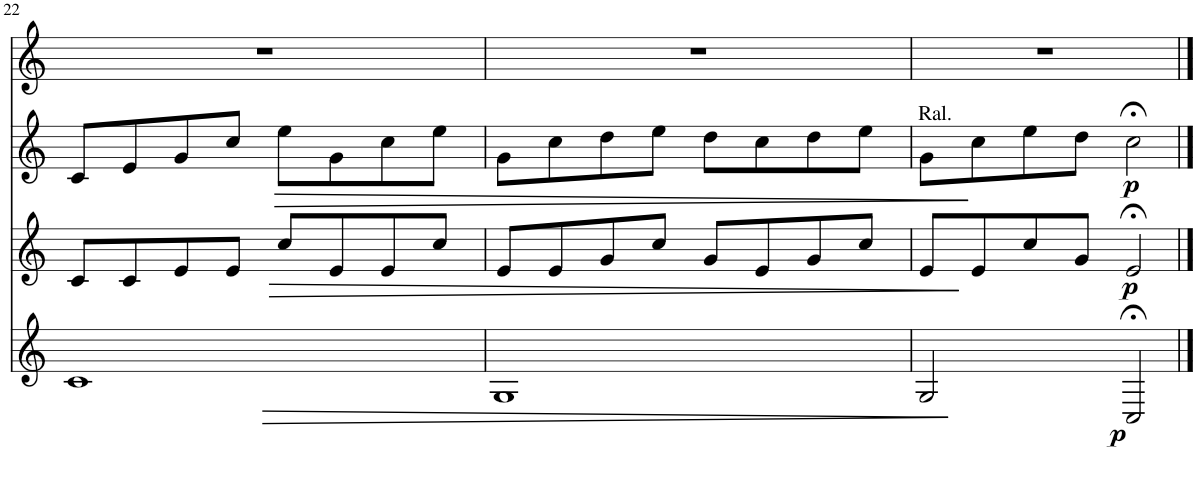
**kern	**dynam	**kern	**dynam	**kern	**dynam	**kern
*part4	*part4	*part3	*part3	*part2	*part2	*part1
*staff4	*staff4	*staff3	*staff3	*staff2	*staff2	*staff1
*I"Cor en Fa	*	*I"Cor en Fa	*	*I"Cor en Fa	*	*I"Cor en Fa
!!LO:PB:g=z
*clefG2	*	*clefG2	*	*clefG2	*	*clefG2
*Trd4c7	*	*Trd4c7	*	*Trd4c7	*	*Trd4c7
*k[]	*	*k[]	*	*k[]	*	*k[]
*M4/4	*	*M4/4	*	*M4/4	*	*M4/4
=22	=22	=22	=22	=22	=22	=22
1c	.	8c/L	.	8c/L	.	1r
.	.	8c/	.	8e/	.	.
.	.	8e/	.	8g/	.	.
.	.	8e/J	.	8cc/J	.	.
.	.	8cc/L	.	8ee\L	.	.
.	.	8e/	.	8g\	.	.
.	.	8e/	.	8cc\	.	.
.	.	8cc/J	.	8ee\J	.	.
=23	=23	=23	=23	=23	=23	=23
!	!LO:HP:b	!	!LO:HP:b	!	!LO:HP:b	!
1G	>	8e/L	>	8g\L	>	1r
.	.	8e/	.	8cc\	.	.
.	.	8g/	.	8dd\	.	.
.	.	8cc/J	.	8ee\J	.	.
.	.	8g/L	.	8dd\L	.	.
.	.	8e/	.	8cc\	.	.
.	.	8g/	.	8dd\	.	.
.	.	8cc/J	.	8ee\J	.	.
.	]	.	]	.	]	.
=24	=24	=24	=24	=24	=24	=24
!	!	!	!	!LO:TX:a:t=Ral.	!	!
2G/	.	8e/L	.	8g\L	.	1r
.	.	8e/	.	8cc\	.	.
.	.	8cc/	.	8ee\	.	.
.	.	8g/J	.	8dd\J	.	.
!	!LO:DY:b	!	!LO:DY:b	!	!LO:DY:b	!
2C;</	p	2e;</	p	2cc;<\	p	.
==	==	==	==	==	==	==
*-	*-	*-	*-	*-	*-	*-
